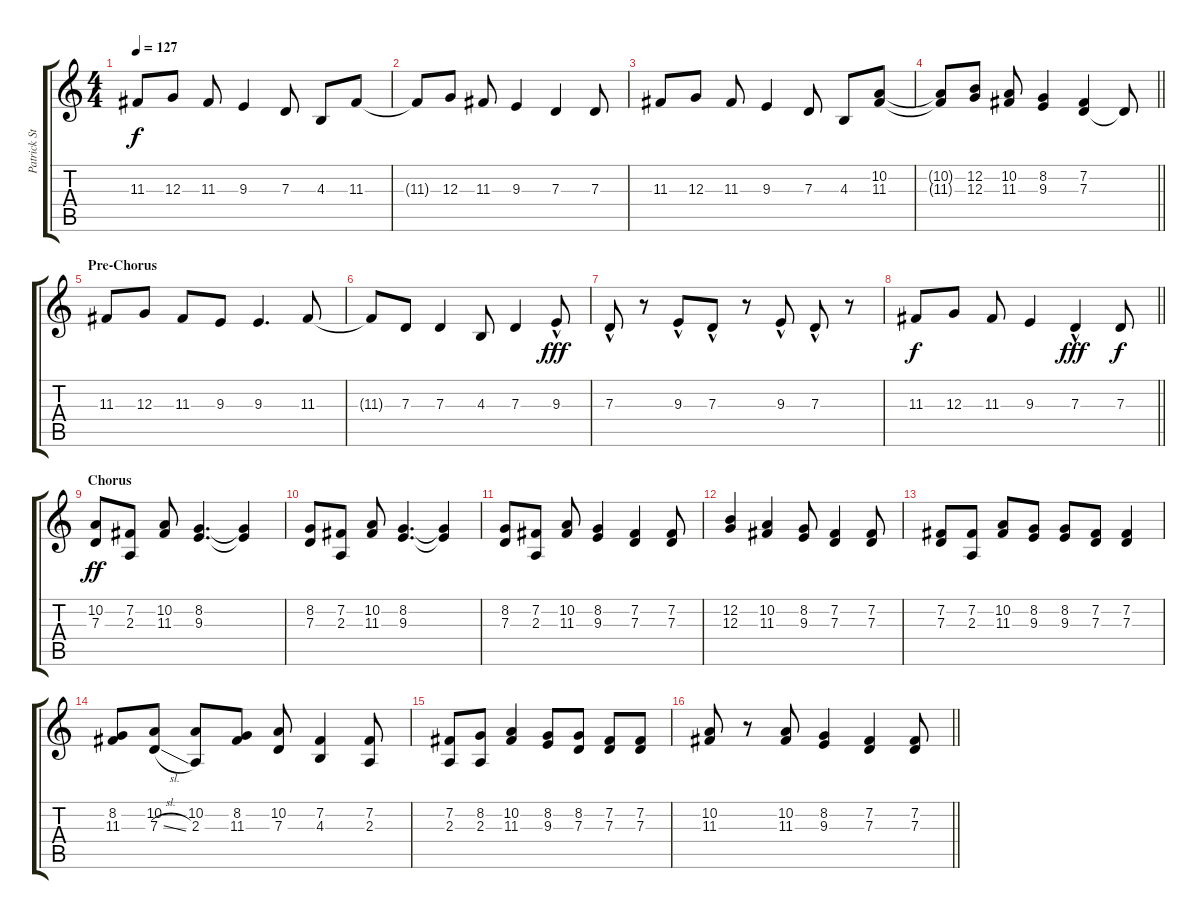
\track ("Patrick Stump (Vocals)" "Patrick St") {instrument violin}
\staff {score tabs}
\tuning (E4 B3 G3 D3 A2 E2) {hide}
\ts (4 4)
\tempo 127
\clef g2
\ks c
11.3.8{dy f} 12.3.8 11.3.8 9.3.4 7.3.8 4.3.8 11.3.8 |
11.3{t}.8 12.3.8 11.3.8 9.3.4 7.3.4 7.3.8 |
11.3.8 12.3.8 11.3.8 9.3.4 7.3.8 4.3.8 (10.2 11.3).8 |
\barLineRight lightlight
(10.2{t} 11.3{t}).8 (12.2 12.3).8 (10.2 11.3).8 (8.2 9.3).4 (7.2 7.3).4 7.3{t}.8 |
\section ("" "Pre-Chorus")
11.3.8 12.3.8 11.3.8 9.3.8 9.3.4{d} 11.3.8 |
11.3{t}.8 7.3.8 7.3.4 4.3.8 7.3.4 9.3{hac}.8{dy fff} |
7.3{hac}.8 r.8 9.3{hac}.8 7.3{hac}.8 r.8 9.3{hac}.8 7.3{hac}.8 r.8 |
\barLineRight lightlight
11.3.8{dy f} 12.3.8 11.3.8 9.3.4 7.3{hac}.4{dy fff} 7.3.8{dy f} |
\section ("" "Chorus")
(10.2 7.3).8{dy ff} (7.2 2.3).8 (10.2 11.3).8 (8.2 9.3).4{d} (8.2{t} 9.3{t}).4 |
(8.2 7.3).8 (7.2 2.3).8 (10.2 11.3).8 (8.2 9.3).4{d} (8.2{t} 9.3{t}).4 |
(8.2 7.3).8 (7.2 2.3).8 (10.2 11.3).8 (8.2 9.3).4 (7.2 7.3).4 (7.2 7.3).8 |
(12.2 12.3).4 (10.2 11.3).4 (8.2 9.3).8 (7.2 7.3).4 (7.2 7.3).8 |
(7.2 7.3).8 (7.2 2.3).8 (10.2 11.3).8 (8.2 9.3).8 (8.2 9.3).8 (7.2 7.3).8 (7.2 7.3).4 |
(8.2 11.3).8 (10.2 7.3{sl}).8 (10.2 2.3).8 (8.2 11.3).8 (10.2 7.3).8 (7.2 4.3).4 (7.2 2.3).8 |
(7.2 2.3).8 (8.2 2.3).8 (10.2 11.3).4 (8.2 9.3).8 (8.2 7.3).8 (7.2 7.3).8 (7.2 7.3).8 |
\barLineRight lightlight
(10.2 11.3).8 r.8 (10.2 11.3).8 (8.2 9.3).4 (7.2 7.3).4 (7.2 7.3).8
